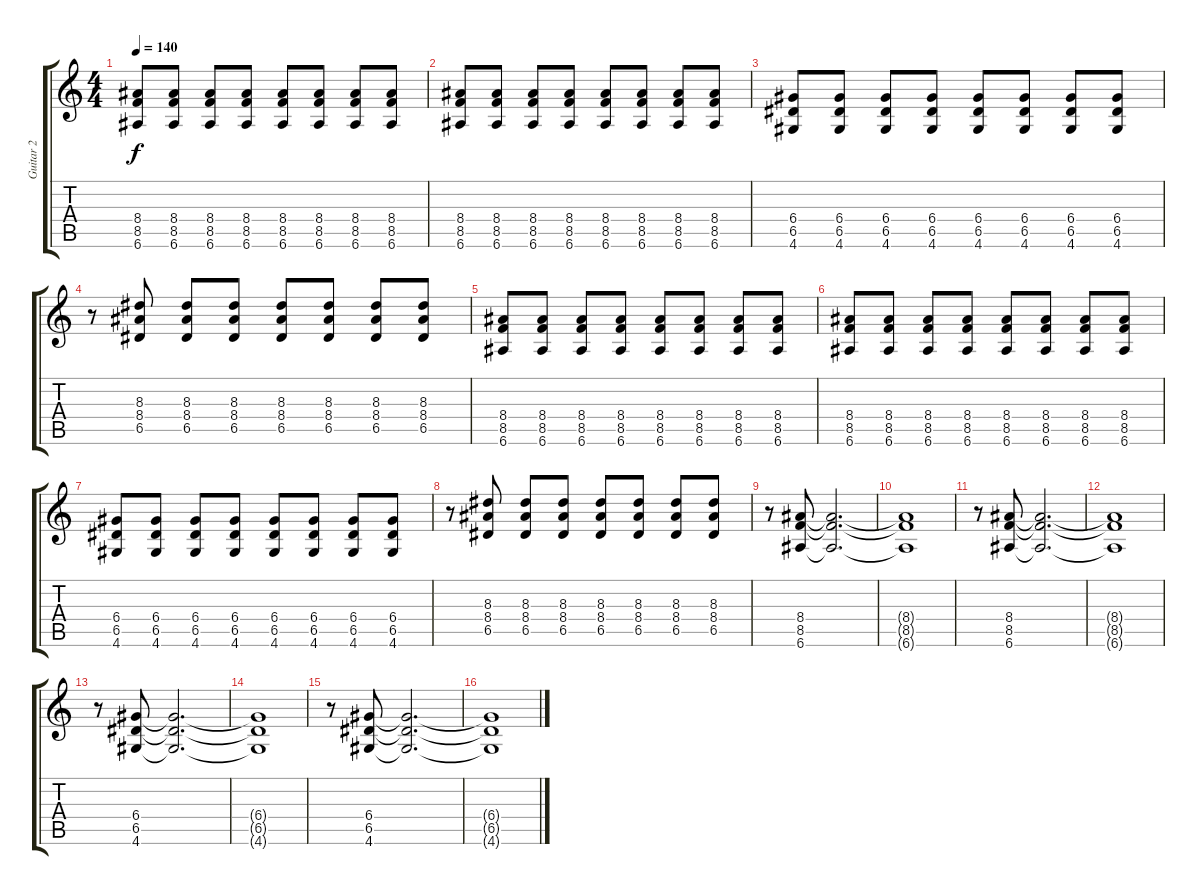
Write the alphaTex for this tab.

\track ("Guitar 2" "Guitar 2") {instrument distortionguitar}
\staff {score tabs}
\tuning (E4 B3 G3 D3 A2 E2) {hide}
\ts (4 4)
\tempo 140
\clef g2
\ks c
(8.4 8.5 6.6).8{dy f} (8.4 8.5 6.6).8 (8.4 8.5 6.6).8 (8.4 8.5 6.6).8 (8.4 8.5 6.6).8 (8.4 8.5 6.6).8 (8.4 8.5 6.6).8 (8.4 8.5 6.6).8 |
(8.4 8.5 6.6).8 (8.4 8.5 6.6).8 (8.4 8.5 6.6).8 (8.4 8.5 6.6).8 (8.4 8.5 6.6).8 (8.4 8.5 6.6).8 (8.4 8.5 6.6).8 (8.4 8.5 6.6).8 |
(6.4 6.5 4.6).8 (6.4 6.5 4.6).8 (6.4 6.5 4.6).8 (6.4 6.5 4.6).8 (6.4 6.5 4.6).8 (6.4 6.5 4.6).8 (6.4 6.5 4.6).8 (6.4 6.5 4.6).8 |
r.8 (8.3 8.4 6.5).8 (8.3 8.4 6.5).8 (8.3 8.4 6.5).8 (8.3 8.4 6.5).8 (8.3 8.4 6.5).8 (8.3 8.4 6.5).8 (8.3 8.4 6.5).8 |
(8.4 8.5 6.6).8 (8.4 8.5 6.6).8 (8.4 8.5 6.6).8 (8.4 8.5 6.6).8 (8.4 8.5 6.6).8 (8.4 8.5 6.6).8 (8.4 8.5 6.6).8 (8.4 8.5 6.6).8 |
(8.4 8.5 6.6).8 (8.4 8.5 6.6).8 (8.4 8.5 6.6).8 (8.4 8.5 6.6).8 (8.4 8.5 6.6).8 (8.4 8.5 6.6).8 (8.4 8.5 6.6).8 (8.4 8.5 6.6).8 |
(6.4 6.5 4.6).8 (6.4 6.5 4.6).8 (6.4 6.5 4.6).8 (6.4 6.5 4.6).8 (6.4 6.5 4.6).8 (6.4 6.5 4.6).8 (6.4 6.5 4.6).8 (6.4 6.5 4.6).8 |
r.8 (8.3 8.4 6.5).8 (8.3 8.4 6.5).8 (8.3 8.4 6.5).8 (8.3 8.4 6.5).8 (8.3 8.4 6.5).8 (8.3 8.4 6.5).8 (8.3 8.4 6.5).8 |
r.8 (8.4 8.5 6.6).8 (8.4{t} 8.5{t} 6.6{t}).2{d} |
(8.4{t} 8.5{t} 6.6{t}).1 |
r.8 (8.4 8.5 6.6).8 (8.4{t} 8.5{t} 6.6{t}).2{d} |
(8.4{t} 8.5{t} 6.6{t}).1 |
r.8 (6.4 6.5 4.6).8 (6.4{t} 6.5{t} 4.6{t}).2{d} |
(6.4{t} 6.5{t} 4.6{t}).1 |
r.8 (6.4 6.5 4.6).8 (6.4{t} 6.5{t} 4.6{t}).2{d} |
(6.4{t} 6.5{t} 4.6{t}).1
